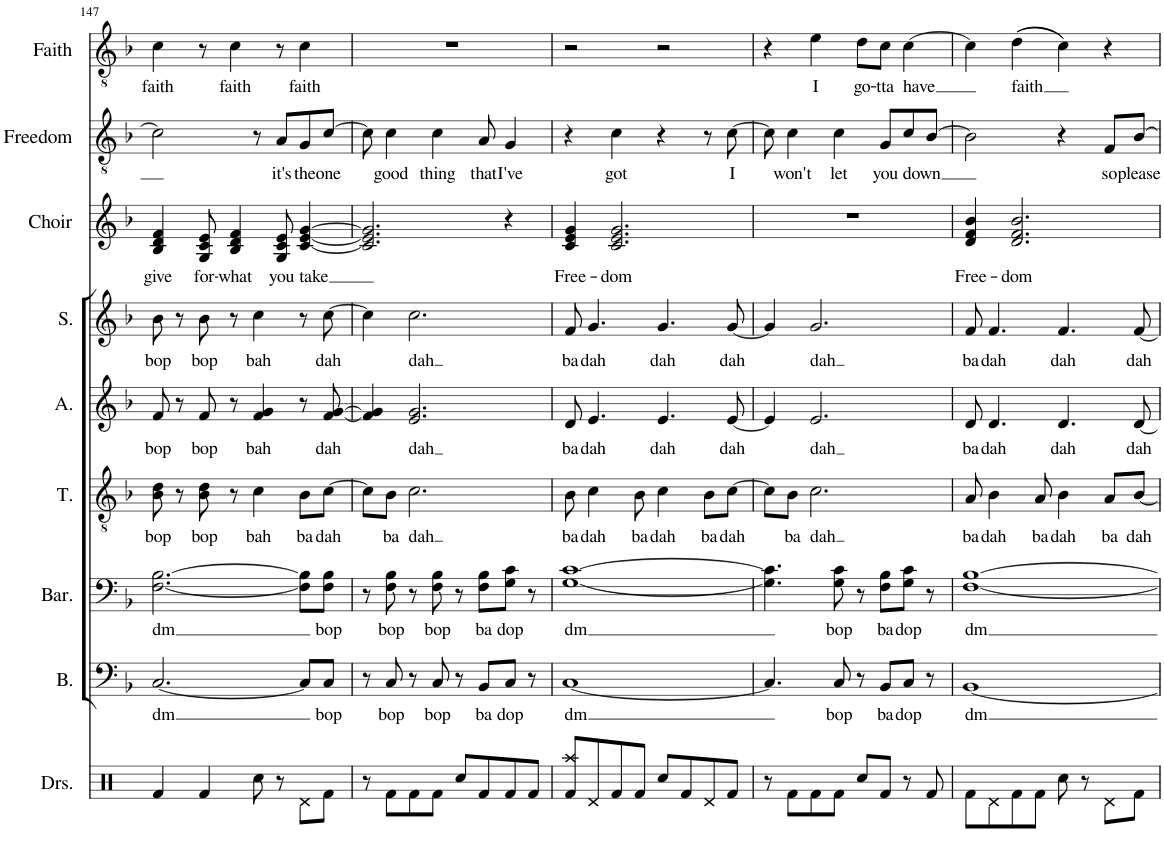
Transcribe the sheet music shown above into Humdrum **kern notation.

**kern	**text	**kern	**text	**kern	**text	**kern	**text	**kern	**text	**kern	**text	**kern	**text	**kern	**text
*part8	*part8	*part7	*part7	*part6	*part6	*part5	*part5	*part4	*part4	*part3	*part3	*part2	*part2	*part1	*part1
*staff8	*staff8	*staff7	*staff7	*staff6	*staff6	*staff5	*staff5	*staff4	*staff4	*staff3	*staff3	*staff2	*staff2	*staff1	*staff1
*I"Bass	*	*I"Baritone	*	*I"Tenor	*	*I"Alto	*	*I"Soprano	*	*I"Choir	*	*I"Freedom Solo	*	*I"Faith Solo	*
*I'B.	*	*I'Bar.	*	*I'T.	*	*I'A.	*	*I'S.	*	*I'Choir	*	*I'Freedom	*	*I'Faith	*
!!LO:PB:g=z
*clefF4	*	*clefF4	*	*clefGv2	*	*clefG2	*	*clefG2	*	*clefG2	*	*clefGv2	*	*clefGv2	*
*k[b-]	*	*k[b-]	*	*k[b-]	*	*k[b-]	*	*k[b-]	*	*k[b-]	*	*k[b-]	*	*k[b-]	*
*M2/2	*	*M2/2	*	*M2/2	*	*M2/2	*	*M2/2	*	*M2/2	*	*M2/2	*	*M2/2	*
*met(c|)	*	*met(c|)	*	*met(c|)	*	*met(c|)	*	*met(c|)	*	*met(c|)	*	*met(c|)	*	*met(c|)	*
=147	=147	=147	=147	=147	=147	=147	=147	=147	=147	=147	=147	=147	=147	=147	=147
!	!LO:LY:b	!	!LO:LY:b	!	!LO:LY:b	!	!LO:LY:b	!	!LO:LY:b	!	!LO:LY:b	!	!	!	!LO:LY:b
[2.C/	dm	[2.F\ [2.B-\	dm	8B-\ 8d\	bop	8f/	bop	8b-\	bop	4B-/ 4d/ 4f/	give	2c\]	.	4c\	faith
.	.	.	.	8r	.	8r	.	8r	.	.	.	.	.	.	.
!	!	!	!	!	!LO:LY:b	!	!LO:LY:b	!	!LO:LY:b	!	!LO:LY:b	!	!	!	!
.	.	.	.	8B-\ 8d\	bop	8f/	bop	8b-\	bop	8G/ 8c/ 8e/	for-	.	.	8r	.
!	!	!	!	!	!	!	!	!	!	!	!LO:LY:b	!	!	!	!LO:LY:b
.	.	.	.	8r	.	8r	.	8r	.	4B-/ 4d/ 4f/	-what	.	.	4c\	faith
!	!	!	!	!	!LO:LY:b	!	!LO:LY:b	!	!LO:LY:b	!	!	!	!	!	!
.	.	.	.	4c\	bah	4f/ 4g/	bah	4cc\	bah	.	.	8r	.	.	.
!	!	!	!	!	!	!	!	!	!	!	!LO:LY:b	!	!LO:LY:b	!	!
.	.	.	.	.	.	.	.	.	.	8G/ 8c/ 8e/	you	8A/L	it's	8r	.
!	!	!	!	!	!LO:LY:b	!	!	!	!	!	!LO:LY:b	!	!LO:LY:b	!	!LO:LY:b
8C/L]	.	8F\] 8B-\]L	.	8B-\L	ba	8r	.	8r	.	[4c/ [4e/ [4g/	take	8G/	the	4c\	faith
!	!LO:LY:b	!	!LO:LY:b	!	!LO:LY:b	!	!LO:LY:b	!	!LO:LY:b	!	!	!	!LO:LY:b	!	!
8C/J	bop	8F\ 8B-\J	bop	[8c\J	dah	[8f/ [8g/	dah	[8cc\	dah	.	.	[8c/J	one	.	.
=148	=148	=148	=148	=148	=148	=148	=148	=148	=148	=148	=148	=148	=148	=148	=148
8r	.	8r	.	8c\L]	.	4f/] 4g/]	.	4cc\]	.	2.c/] 2.e/] 2.g/]	.	8c\]	.	1r	.
!	!LO:LY:b	!	!LO:LY:b	!	!LO:LY:b	!	!	!	!	!	!	!	!LO:LY:b	!	!
8C/	bop	8F\ 8B-\	bop	8B-\J	ba	.	.	.	.	.	.	4c\	good	.	.
!	!	!	!	!	!LO:LY:b	!	!LO:LY:b	!	!LO:LY:b	!	!	!	!	!	!
8r	.	8r	.	2.c\	dah	2.e/ 2.g/	dah	2.cc\	dah	.	.	.	.	.	.
!	!LO:LY:b	!	!LO:LY:b	!	!	!	!	!	!	!	!	!	!LO:LY:b	!	!
8C/	bop	8F\ 8B-\	bop	.	.	.	.	.	.	.	.	4c\	thing	.	.
8r	.	8r	.	.	.	.	.	.	.	.	.	.	.	.	.
!	!LO:LY:b	!	!LO:LY:b	!	!	!	!	!	!	!	!	!	!LO:LY:b	!	!
8BB-/L	ba	8F\ 8B-\L	ba	.	.	.	.	.	.	.	.	8A/	that	.	.
!	!LO:LY:b	!	!LO:LY:b	!	!	!	!	!	!	!	!	!	!LO:LY:b	!	!
8C/J	dop	8G\ 8c\J	dop	.	.	.	.	.	.	4r	.	4G/	I've	.	.
8r	.	8r	.	.	.	.	.	.	.	.	.	.	.	.	.
=149	=149	=149	=149	=149	=149	=149	=149	=149	=149	=149	=149	=149	=149	=149	=149
!	!LO:LY:b	!	!LO:LY:b	!	!LO:LY:b	!	!LO:LY:b	!	!LO:LY:b	!	!LO:LY:b	!	!	!	!
[1C	dm	[1G [1c	dm	8B-\	ba	8d/	ba	8f/	ba	4c/ 4e/ 4g/	Free-	4r	.	2r	.
!	!	!	!	!	!LO:LY:b	!	!LO:LY:b	!	!LO:LY:b	!	!	!	!	!	!
.	.	.	.	4c\	dah	4.e/	dah	4.g/	dah	.	.	.	.	.	.
!	!	!	!	!	!	!	!	!	!	!	!LO:LY:b	!	!LO:LY:b	!	!
.	.	.	.	.	.	.	.	.	.	2.c/ 2.e/ 2.g/	-dom	4c\	got	.	.
!	!	!	!	!	!LO:LY:b	!	!	!	!	!	!	!	!	!	!
.	.	.	.	8B-\	ba	.	.	.	.	.	.	.	.	.	.
!	!	!	!	!	!LO:LY:b	!	!LO:LY:b	!	!LO:LY:b	!	!	!	!	!	!
.	.	.	.	4c\	dah	4.e/	dah	4.g/	dah	.	.	4r	.	2r	.
!	!	!	!	!	!LO:LY:b	!	!	!	!	!	!	!	!	!	!
.	.	.	.	8B-\L	ba	.	.	.	.	.	.	8r	.	.	.
!	!	!	!	!	!LO:LY:b	!	!LO:LY:b	!	!LO:LY:b	!	!	!	!LO:LY:b	!	!
.	.	.	.	[8c\J	dah	[8e/	dah	[8g/	dah	.	.	[8c\	I	.	.
=150	=150	=150	=150	=150	=150	=150	=150	=150	=150	=150	=150	=150	=150	=150	=150
4.C/]	.	4.G\] 4.c\]	.	8c\L]	.	4e/]	.	4g/]	.	1r	.	8c\]	.	4r	.
!	!	!	!	!	!LO:LY:b	!	!	!	!	!	!	!	!LO:LY:b	!	!
.	.	.	.	8B-\J	ba	.	.	.	.	.	.	4c\	won't	.	.
!	!	!	!	!	!LO:LY:b	!	!LO:LY:b	!	!LO:LY:b	!	!	!	!	!	!LO:LY:b
.	.	.	.	2.c\	dah	2.e/	dah	2.g/	dah	.	.	.	.	4e\	I
!	!LO:LY:b	!	!LO:LY:b	!	!	!	!	!	!	!	!	!	!LO:LY:b	!	!
8C/	bop	8G\ 8c\	bop	.	.	.	.	.	.	.	.	4c\	let	.	.
!	!	!	!	!	!	!	!	!	!	!	!	!	!	!	!LO:LY:b
8r	.	8r	.	.	.	.	.	.	.	.	.	.	.	8d\L	go-
!	!LO:LY:b	!	!LO:LY:b	!	!	!	!	!	!	!	!	!	!LO:LY:b	!	!LO:LY:b
8BB-/L	ba	8F\ 8B-\L	ba	.	.	.	.	.	.	.	.	8G/L	you	8c\J	-tta
!	!LO:LY:b	!	!LO:LY:b	!	!	!	!	!	!	!	!	!	!LO:LY:b	!	!LO:LY:b
8C/J	dop	8G\ 8c\J	dop	.	.	.	.	.	.	.	.	8c/	down	[4c\	have
8r	.	8r	.	.	.	.	.	.	.	.	.	[8B-/J	.	.	.
=151	=151	=151	=151	=151	=151	=151	=151	=151	=151	=151	=151	=151	=151	=151	=151
!	!LO:LY:b	!	!LO:LY:b	!	!LO:LY:b	!	!LO:LY:b	!	!LO:LY:b	!	!LO:LY:b	!	!	!	!
[1BB-	dm	[1F [1B-	dm	8A/	ba	8d/	ba	8f/	ba	4d/ 4f/ 4b-/	Free-	2B-\]	.	4c\]	.
!	!	!	!	!	!LO:LY:b	!	!LO:LY:b	!	!LO:LY:b	!	!	!	!	!	!
.	.	.	.	4B-\	dah	4.d/	dah	4.f/	dah	.	.	.	.	.	.
!	!	!	!	!	!	!	!	!	!	!	!LO:LY:b	!	!	!	!LO:LY:b
.	.	.	.	.	.	.	.	.	.	2.d/ 2.f/ 2.b-/	-dom	.	.	((4d\	faith
!	!	!	!	!	!LO:LY:b	!	!	!	!	!	!	!	!	!	!
.	.	.	.	8A/	ba	.	.	.	.	.	.	.	.	.	.
!	!	!	!	!	!LO:LY:b	!	!LO:LY:b	!	!LO:LY:b	!	!	!	!	!	!
.	.	.	.	4B-\	dah	4.d/	dah	4.f/	dah	.	.	4r	.	4c\))	.
!	!	!	!	!	!LO:LY:b	!	!	!	!	!	!	!	!LO:LY:b	!	!
.	.	.	.	8A/L	ba	.	.	.	.	.	.	8F/L	so	4r	.
!	!	!	!	!	!LO:LY:b	!	!LO:LY:b	!	!LO:LY:b	!	!	!	!LO:LY:b	!	!
.	.	.	.	[8B-/J	dah	[8d/	dah	[8f/	dah	.	.	[8B-/J	please	.	.
=	=	=	=	=	=	=	=	=	=	=	=	=	=	=	=
*-	*-	*-	*-	*-	*-	*-	*-	*-	*-	*-	*-	*-	*-	*-	*-
